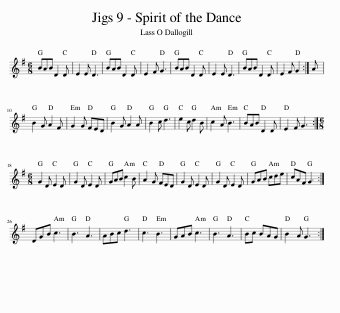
X:1
L:1/8
M:6/8
I:linebreak $
K:G
V:1 treble
V:1
 BAB D2 D | E2 E D3 | BAB D2 D | E2 F G3 | BAB D2 D | %5
 E2 E D3 | BAB D2 D | E2 F G2 :| A |$ B2 G A2 F | %10
 G2 G FED | B2 G A2 A | B2 c d3 | e2 c d2 B | c2 A B3 | %15
 BAB D2 D | E2 F G3 :|$[M:6/8] G2 D E2 D | G2 D E2 D | GAB c2 B | %20
 A2 G FED | G2 D E2 D | G2 D E2 D | GAB cde | cAF G3 :|$ %25
 DGB c3 | B3 A3 | ABc d3 | c3 B3 | GAB c3 | %30
 B3 A3 | Bc BAG | B2 A G3 :| %33
